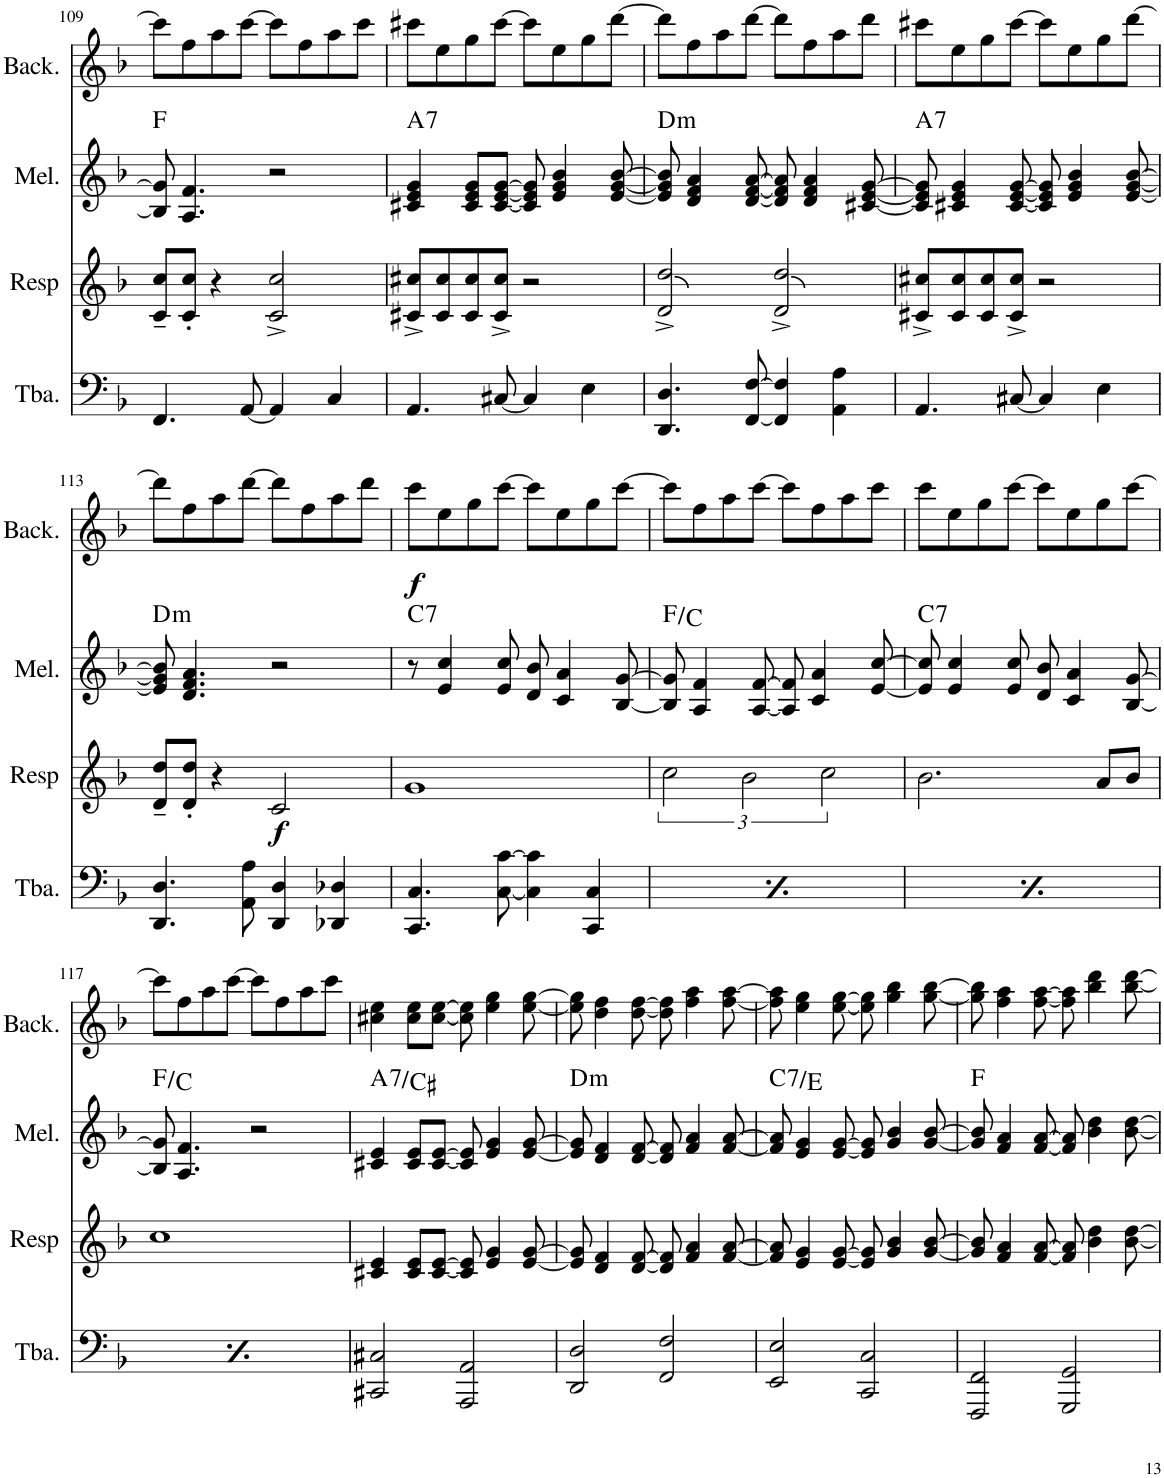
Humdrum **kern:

**kern	**kern	**dynam	**kern	**harte	**kern	**dynam
*part4	*part3	*part3	*part2	*part2	*part1	*part1
*staff4	*staff3	*staff3	*staff2	*	*staff1	*staff1
*I"Tuba	*I"Response	*	*I"Melody	*	*I"Backing Reeds	*
*I'Tba.	*I'Resp	*	*I'Mel.	*	*I'Back.	*
!!LO:PB:g=z
*clefF4	*clefG2	*	*clefG2	*	*clefG2	*
*	*ITrd5c9	*	*ITrd1c2	*	*	*
*k[b-]	*k[b-]	*	*k[b-]	*	*k[b-]	*
*M2/2	*M2/2	*	*M2/2	*	*M2/2	*
*met(c|)	*met(c|)	*	*met(c|)	*	*met(c|)	*
=109	=109	=109	=109	=109	=109	=109
4.FF/	8c/~ 8cc/~L	.	8B-/] 8g/]	F:maj	8ccc\L]	.
.	8c/' 8cc/'J	.	4.A/ 4.f/	.	8ff\	.
.	4r	.	.	.	8aa\	.
[8AA/	.	.	.	.	[8ccc\J	.
4AA/]	2c/^ 2cc/^	.	2r	.	8ccc\L]	.
.	.	.	.	.	8ff\	.
4C/	.	.	.	.	8aa\	.
.	.	.	.	.	8ccc\J	.
=110	=110	=110	=110	=110	=110	=110
!	!	!	!	!LO:H:kt=7	!	!
4.AA/	8c#X/^ 8cc#X/^L	.	4c#X/ 4e/ 4g/	A:7	8ccc#X\L	.
.	8c#/ 8cc#/	.	.	.	8ee\	.
.	8c#/ 8cc#/	.	8c#/ 8e/ 8g/L	.	8gg\	.
[8C#X/	8c#/^ 8cc#/^J	.	[8c#/ [8e/ [8g/J	.	[8ccc#\J	.
4C#/]	2r	.	8c#/] 8e/] 8g/]	.	8ccc#\L]	.
.	.	.	4e/ 4g/ 4b-/	.	8ee\	.
4E\	.	.	.	.	8gg\	.
.	.	.	[8e/ [8g/ [8b-/	.	[8ddd\J	.
=111	=111	=111	=111	=111	=111	=111
!	!	!	!	!LO:H:kt=m	!	!
4.DD/ 4.D/	2d/^ 2dd/^	.	8e/] 8g/] 8b-/]	D:min	8ddd\L]	.
.	.	.	4d/ 4f/ 4a/	.	8ff\	.
.	.	.	.	.	8aa\	.
[8FF/ [8F/	.	.	[8d/ [8f/ [8a/	.	[8ddd\J	.
4FF/] 4F/]	2d/^ 2dd/^	.	8d/] 8f/] 8a/]	.	8ddd\L]	.
.	.	.	4d/ 4f/ 4a/	.	8ff\	.
4AA\ 4A\	.	.	.	.	8aa\	.
.	.	.	[8c#X/ [8e/ [8g/	.	8ddd\J	.
=112	=112	=112	=112	=112	=112	=112
!	!	!	!	!LO:H:kt=7	!	!
4.AA/	8c#X/^ 8cc#X/^L	.	8c#/] 8e/] 8g/]	A:7	8ccc#X\L	.
.	8c#/ 8cc#/	.	4c#X/ 4e/ 4g/	.	8ee\	.
.	8c#/ 8cc#/	.	.	.	8gg\	.
[8C#X/	8c#/^ 8cc#/^J	.	[8c#/ [8e/ [8g/	.	[8ccc#\J	.
4C#/]	2r	.	8c#/] 8e/] 8g/]	.	8ccc#\L]	.
.	.	.	4e/ 4g/ 4b-/	.	8ee\	.
4E\	.	.	.	.	8gg\	.
.	.	.	[8e/ [8g/ [8b-/	.	[8ddd\J	.
!!LO:LB:g=z
=113	=113	=113	=113	=113	=113	=113
!	!	!	!	!LO:H:kt=m	!	!
4.DD/ 4.D/	8d/~ 8dd/~L	.	8e/] 8g/] 8b-/]	D:min	8ddd\L]	.
.	8d/' 8dd/'J	.	4.d/ 4.f/ 4.a/	.	8ff\	.
.	4r	.	.	.	8aa\	.
8AA\ 8A\	.	.	.	.	[8ddd\J	.
!	!	!LO:DY:b	!	!	!	!
4DD/ 4D/	2c^/	f	2r	.	8ddd\L]	.
.	.	.	.	.	8ff\	.
4DD-X/ 4D-X/	.	.	.	.	8aa\	.
.	.	.	.	.	8ddd\J	.
=114	=114	=114	=114	=114	=114	=114
!	!	!	!	!LO:H:kt=7	!	!LO:DY:b
4.CC/ 4.C/	1g^	.	8r	C:7	8ccc\L	f
.	.	.	4e/ 4cc/	.	8ee\	.
.	.	.	.	.	8gg\	.
[8C\ [8c\	.	.	8e/ 8cc/	.	[8ccc\J	.
4C\] 4c\]	.	.	8d/ 8b-/	.	8ccc\L]	.
.	.	.	4c/ 4a/	.	8ee\	.
4CC/ 4C/	.	.	.	.	8gg\	.
.	.	.	[8B-/ [8g/	.	[8ccc\J	.
=115	=115	=115	=115	=115	=115	=115
4.CC/ 4.C/	3cc^\	.	8B-/] 8g/]	F:maj/5	8ccc\L]	.
.	.	.	4A/ 4f/	.	8ff\	.
.	.	.	.	.	8aa\	.
.	3b-^\	.	.	.	.	.
[8C\ [8c\	.	.	[8A/ [8f/	.	[8ccc\J	.
4C\] 4c\]	.	.	8A/] 8f/]	.	8ccc\L]	.
.	.	.	4c/ 4a/	.	8ff\	.
.	3cc^\	.	.	.	.	.
4CC/ 4C/	.	.	.	.	8aa\	.
.	.	.	[8e/ [8cc/	.	8ccc\J	.
=116	=116	=116	=116	=116	=116	=116
!	!	!	!	!LO:H:kt=7	!	!
4.CC/ 4.C/	2.b-^\	.	8e/] 8cc/]	C:7	8ccc\L	.
.	.	.	4e/ 4cc/	.	8ee\	.
.	.	.	.	.	8gg\	.
[8C\ [8c\	.	.	8e/ 8cc/	.	[8ccc\J	.
4C\] 4c\]	.	.	8d/ 8b-/	.	8ccc\L]	.
.	.	.	4c/ 4a/	.	8ee\	.
4CC/ 4C/	8a^/L	.	.	.	8gg\	.
.	8b-^/J	.	[8B-/ [8g/	.	[8ccc\J	.
!!LO:LB:g=z
=117	=117	=117	=117	=117	=117	=117
4.CC/ 4.C/	1cc^	.	8B-/] 8g/]	F:maj/5	8ccc\L]	.
.	.	.	4.A/ 4.f/	.	8ff\	.
.	.	.	.	.	8aa\	.
[8C\ [8c\	.	.	.	.	[8ccc\J	.
4C\] 4c\]	.	.	2r	.	8ccc\L]	.
.	.	.	.	.	8ff\	.
4CC/ 4C/	.	.	.	.	8aa\	.
.	.	.	.	.	8ccc\J	.
=118	=118	=118	=118	=118	=118	=118
!	!	!	!	!LO:H:kt=7	!	!
2CC#X/ 2C#X/	4c#X/ 4e/	.	4c#X/ 4e/	A:7/3	4cc#X\ 4ee\	.
.	8c#/ 8e/L	.	8c#/ 8e/L	.	8cc#\ 8ee\L	.
.	[8c#/ [8e/J	.	[8c#/ [8e/J	.	[8cc#\ [8ee\J	.
2AAA/ 2AA/	8c#/] 8e/]	.	8c#/] 8e/]	.	8cc#\] 8ee\]	.
.	4e/ 4g/	.	4e/ 4g/	.	4ee\ 4gg\	.
.	[8e/ [8g/	.	[8e/ [8g/	.	[8ee\ [8gg\	.
=119	=119	=119	=119	=119	=119	=119
!	!	!	!	!LO:H:kt=m	!	!
2DD/ 2D/	8e/] 8g/]	.	8e/] 8g/]	D:min	8ee\] 8gg\]	.
.	4d/ 4f/	.	4d/ 4f/	.	4dd\ 4ff\	.
.	[8d/ [8f/	.	[8d/ [8f/	.	[8dd\ [8ff\	.
2FF/ 2F/	8d/] 8f/]	.	8d/] 8f/]	.	8dd\] 8ff\]	.
.	4f/ 4a/	.	4f/ 4a/	.	4ff\ 4aa\	.
.	[8f/ [8a/	.	[8f/ [8a/	.	[8ff\ [8aa\	.
=120	=120	=120	=120	=120	=120	=120
!	!	!	!	!LO:H:kt=7	!	!
2EE/ 2E/	8f/] 8a/]	.	8f/] 8a/]	C:7/3	8ff\] 8aa\]	.
.	4e/ 4g/	.	4e/ 4g/	.	4ee\ 4gg\	.
.	[8e/ [8g/	.	[8e/ [8g/	.	[8ee\ [8gg\	.
2CC/ 2C/	8e/] 8g/]	.	8e/] 8g/]	.	8ee\] 8gg\]	.
.	4g/ 4b-/	.	4g/ 4b-/	.	4gg\ 4bb-\	.
.	[8g/ [8b-/	.	[8g/ [8b-/	.	[8gg\ [8bb-\	.
=121	=121	=121	=121	=121	=121	=121
2FFF/ 2FF/	8g/] 8b-/]	.	8g/] 8b-/]	F:maj	8gg\] 8bb-\]	.
.	4f/ 4a/	.	4f/ 4a/	.	4ff\ 4aa\	.
.	[8f/ [8a/	.	[8f/ [8a/	.	[8ff\ [8aa\	.
2GGG/ 2GG/	8f/] 8a/]	.	8f/] 8a/]	.	8ff\] 8aa\]	.
.	4b-\ 4dd\	.	4b-\ 4dd\	.	4bb-\ 4ddd\	.
.	[8b-\ [8dd\	.	[8b-\ [8dd\	.	[8bb-\ [8ddd\	.
=	=	=	=	=	=	=
*-	*-	*-	*-	*-	*-	*-
